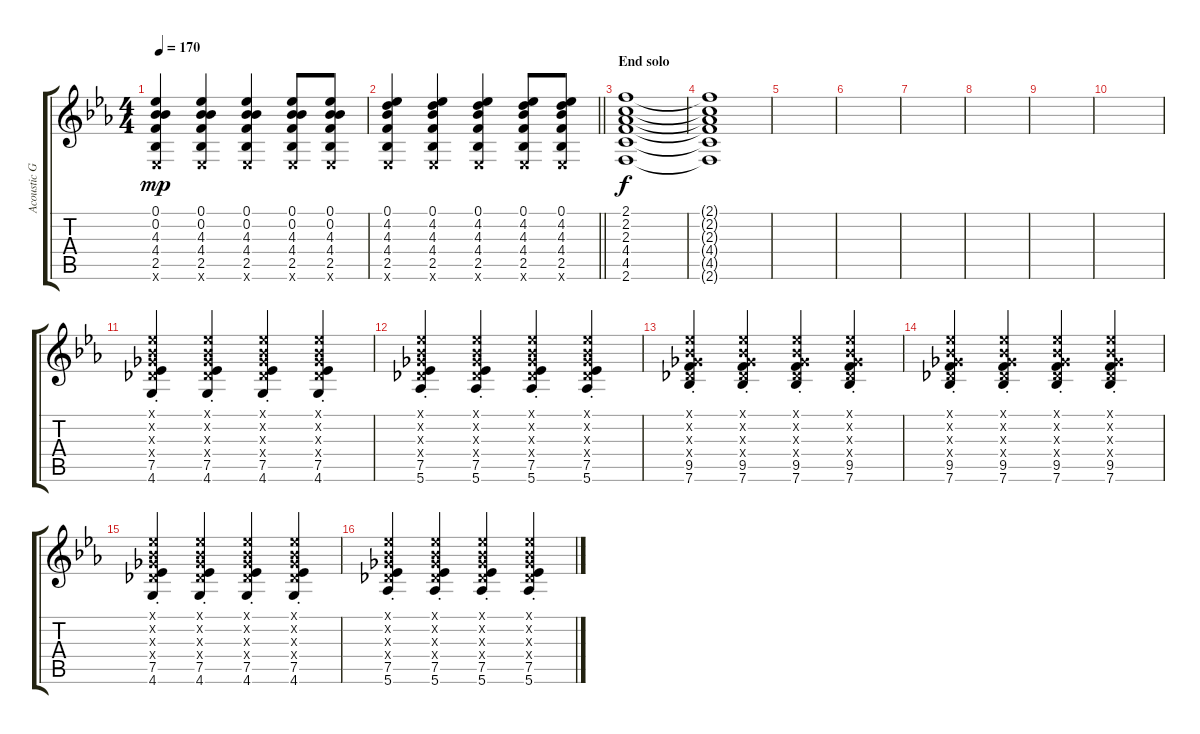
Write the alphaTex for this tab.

\track ("Acoustic Guitar" "Acoustic G") {instrument acousticguitarsteel}
\staff {score tabs}
\tuning (Eb4 Bb3 Gb3 Db3 Ab2 Eb2) {hide}
\ts (4 4)
\tempo 170
\clef g2
\ks eb
(0.1 0.2 4.3 4.4 2.5 0.6{x}).4{dy mp} (0.1 0.2 4.3 4.4 2.5 0.6{x}).4 (0.1 0.2 4.3 4.4 2.5 0.6{x}).4 (0.1 0.2 4.3 4.4 2.5 0.6{x}).8 (0.1 0.2 4.3 4.4 2.5 0.6{x}).8 |
\barLineRight lightlight
(0.1 4.2 4.3 4.4 2.5 0.6{x}).4 (0.1 4.2 4.3 4.4 2.5 0.6{x}).4 (0.1 4.2 4.3 4.4 2.5 0.6{x}).4 (0.1 4.2 4.3 4.4 2.5 0.6{x}).8 (0.1 4.2 4.3 4.4 2.5 0.6{x}).8 |
\section ("" "End solo")
(2.1 2.2 2.3 4.4 4.5 2.6).1{dy f} |
(2.1{t} 2.2{t} 2.3{t} 4.4{t} 4.5{t} 2.6{t}).1 |
|
|
|
|
|
|
(0.1{x} 0.2{x} 0.3{x} 0.4{x} 7.5{st} 4.6{st}).4 (0.1{x} 0.2{x} 0.3{x} 0.4{x} 7.5{st} 4.6{st}).4 (0.1{x} 0.2{x} 0.3{x} 0.4{x} 7.5{st} 4.6{st}).4 (0.1{x} 0.2{x} 0.3{x} 0.4{x} 7.5{st} 4.6{st}).4 |
(0.1{x} 0.2{x} 0.3{x} 0.4{x} 7.5{st} 5.6{st}).4 (0.1{x} 0.2{x} 0.3{x} 0.4{x} 7.5{st} 5.6{st}).4 (0.1{x} 0.2{x} 0.3{x} 0.4{x} 7.5{st} 5.6{st}).4 (0.1{x} 0.2{x} 0.3{x} 0.4{x} 7.5{st} 5.6{st}).4 |
(0.1{x} 0.2{x} 0.3{x} 0.4{x} 9.5{st} 7.6{st}).4 (0.1{x} 0.2{x} 0.3{x} 0.4{x} 9.5{st} 7.6{st}).4 (0.1{x} 0.2{x} 0.3{x} 0.4{x} 9.5{st} 7.6{st}).4 (0.1{x} 0.2{x} 0.3{x} 0.4{x} 9.5{st} 7.6{st}).4 |
(0.1{x} 0.2{x} 0.3{x} 0.4{x} 9.5{st} 7.6{st}).4 (0.1{x} 0.2{x} 0.3{x} 0.4{x} 9.5{st} 7.6{st}).4 (0.1{x} 0.2{x} 0.3{x} 0.4{x} 9.5{st} 7.6{st}).4 (0.1{x} 0.2{x} 0.3{x} 0.4{x} 9.5{st} 7.6{st}).4 |
(0.1{x} 0.2{x} 0.3{x} 0.4{x} 7.5{st} 4.6{st}).4 (0.1{x} 0.2{x} 0.3{x} 0.4{x} 7.5{st} 4.6{st}).4 (0.1{x} 0.2{x} 0.3{x} 0.4{x} 7.5{st} 4.6{st}).4 (0.1{x} 0.2{x} 0.3{x} 0.4{x} 7.5{st} 4.6{st}).4 |
(0.1{x} 0.2{x} 0.3{x} 0.4{x} 7.5{st} 5.6{st}).4 (0.1{x} 0.2{x} 0.3{x} 0.4{x} 7.5{st} 5.6{st}).4 (0.1{x} 0.2{x} 0.3{x} 0.4{x} 7.5{st} 5.6{st}).4 (0.1{x} 0.2{x} 0.3{x} 0.4{x} 7.5{st} 5.6{st}).4
